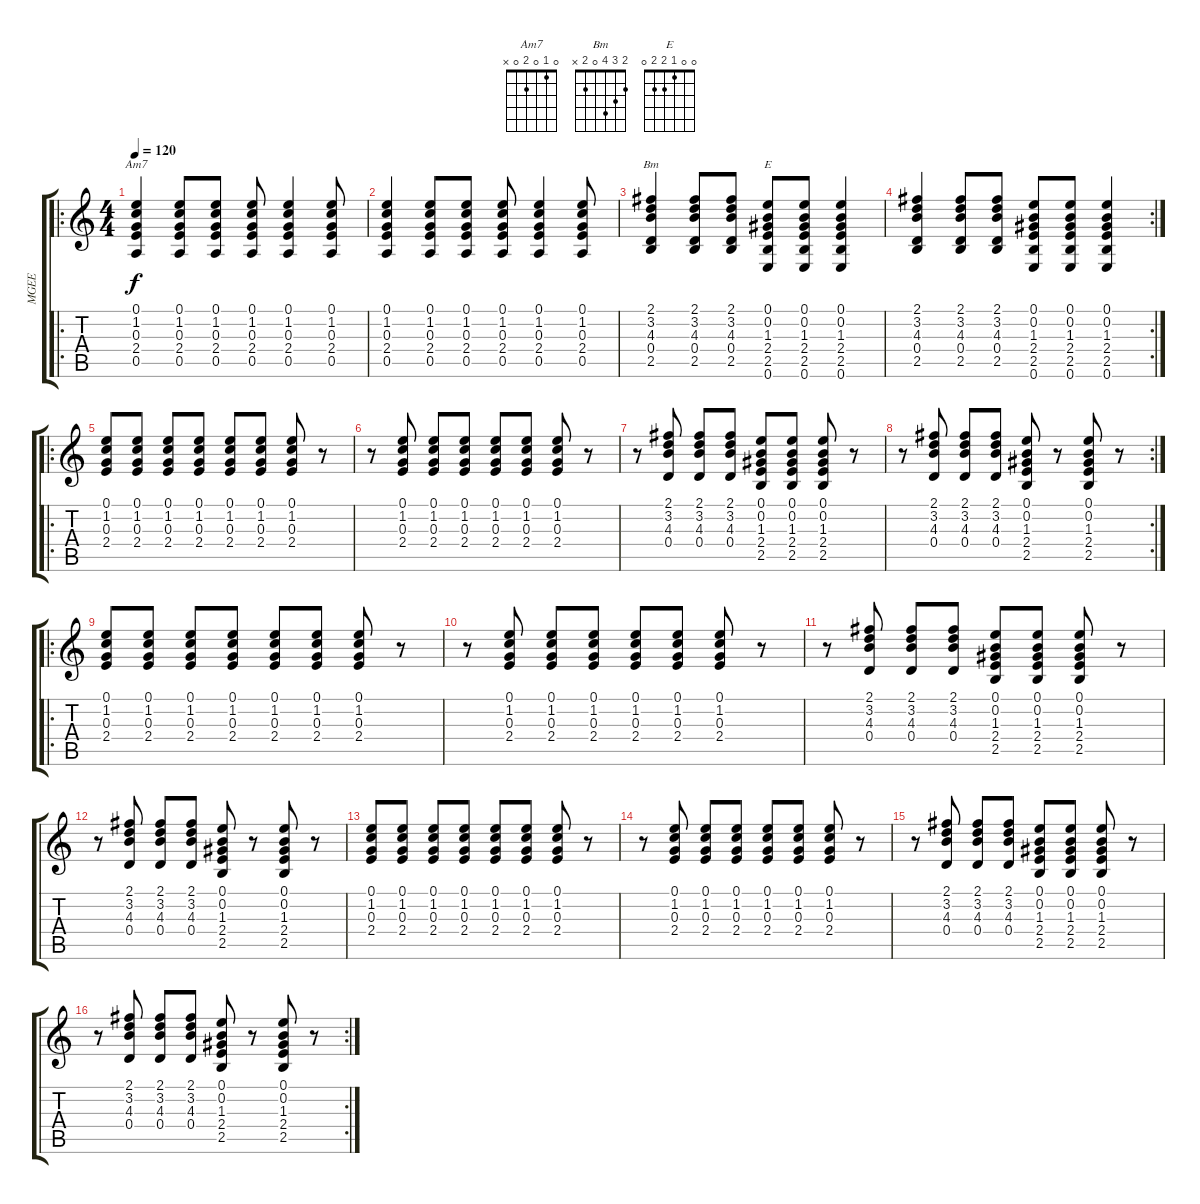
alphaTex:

\track ("MGEE" "MGEE") {instrument acousticguitarsteel}
\staff {score tabs}
\tuning (E4 B3 G3 D3 A2 E2) {hide}
\chord ("Am7" 0 1 0 2 0 x)
\chord ("Bm" 2 3 4 0 2 x)
\chord ("E" 0 0 1 2 2 0)
\ro
\ts (4 4)
\tempo 120
\clef g2
\ks c
(0.1 1.2 0.3 2.4 0.5).4{ch "Am7" dy f instrument acousticguitarsteel} (0.1 1.2 0.3 2.4 0.5).8 (0.1 1.2 0.3 2.4 0.5).8 (0.1 1.2 0.3 2.4 0.5).8 (0.1 1.2 0.3 2.4 0.5).4 (0.1 1.2 0.3 2.4 0.5).8 |
(0.1 1.2 0.3 2.4 0.5).4 (0.1 1.2 0.3 2.4 0.5).8 (0.1 1.2 0.3 2.4 0.5).8 (0.1 1.2 0.3 2.4 0.5).8 (0.1 1.2 0.3 2.4 0.5).4 (0.1 1.2 0.3 2.4 0.5).8 |
(2.1 3.2 4.3 0.4 2.5).4{ch "Bm"} (2.1 3.2 4.3 0.4 2.5).8 (2.1 3.2 4.3 0.4 2.5).8 (0.1 0.2 1.3 2.4 2.5 0.6).8{ch "E"} (0.1 0.2 1.3 2.4 2.5 0.6).8 (0.1 0.2 1.3 2.4 2.5 0.6).4 |
\rc 2
(2.1 3.2 4.3 0.4 2.5).4 (2.1 3.2 4.3 0.4 2.5).8 (2.1 3.2 4.3 0.4 2.5).8 (0.1 0.2 1.3 2.4 2.5 0.6).8 (0.1 0.2 1.3 2.4 2.5 0.6).8 (0.1 0.2 1.3 2.4 2.5 0.6).4 |
\ro
(0.1 1.2 0.3 2.4).8 (0.1 1.2 0.3 2.4).8 (0.1 1.2 0.3 2.4).8 (0.1 1.2 0.3 2.4).8 (0.1 1.2 0.3 2.4).8 (0.1 1.2 0.3 2.4).8 (0.1 1.2 0.3 2.4).8 r.8 |
r.8 (0.1 1.2 0.3 2.4).8 (0.1 1.2 0.3 2.4).8 (0.1 1.2 0.3 2.4).8 (0.1 1.2 0.3 2.4).8 (0.1 1.2 0.3 2.4).8 (0.1 1.2 0.3 2.4).8 r.8 |
r.8 (2.1 3.2 4.3 0.4).8 (2.1 3.2 4.3 0.4).8 (2.1 3.2 4.3 0.4).8 (0.1 0.2 1.3 2.4 2.5).8 (0.1 0.2 1.3 2.4 2.5).8 (0.1 0.2 1.3 2.4 2.5).8 r.8 |
\rc 2
r.8 (2.1 3.2 4.3 0.4).8 (2.1 3.2 4.3 0.4).8 (2.1 3.2 4.3 0.4).8 (0.1 0.2 1.3 2.4 2.5).8 r.8 (0.1 0.2 1.3 2.4 2.5).8 r.8 |
\ro
(0.1 1.2 0.3 2.4).8 (0.1 1.2 0.3 2.4).8 (0.1 1.2 0.3 2.4).8 (0.1 1.2 0.3 2.4).8 (0.1 1.2 0.3 2.4).8 (0.1 1.2 0.3 2.4).8 (0.1 1.2 0.3 2.4).8 r.8 |
r.8 (0.1 1.2 0.3 2.4).8 (0.1 1.2 0.3 2.4).8 (0.1 1.2 0.3 2.4).8 (0.1 1.2 0.3 2.4).8 (0.1 1.2 0.3 2.4).8 (0.1 1.2 0.3 2.4).8 r.8 |
r.8 (2.1 3.2 4.3 0.4).8 (2.1 3.2 4.3 0.4).8 (2.1 3.2 4.3 0.4).8 (0.1 0.2 1.3 2.4 2.5).8 (0.1 0.2 1.3 2.4 2.5).8 (0.1 0.2 1.3 2.4 2.5).8 r.8 |
r.8 (2.1 3.2 4.3 0.4).8 (2.1 3.2 4.3 0.4).8 (2.1 3.2 4.3 0.4).8 (0.1 0.2 1.3 2.4 2.5).8 r.8 (0.1 0.2 1.3 2.4 2.5).8 r.8 |
(0.1 1.2 0.3 2.4).8 (0.1 1.2 0.3 2.4).8 (0.1 1.2 0.3 2.4).8 (0.1 1.2 0.3 2.4).8 (0.1 1.2 0.3 2.4).8 (0.1 1.2 0.3 2.4).8 (0.1 1.2 0.3 2.4).8 r.8 |
r.8 (0.1 1.2 0.3 2.4).8 (0.1 1.2 0.3 2.4).8 (0.1 1.2 0.3 2.4).8 (0.1 1.2 0.3 2.4).8 (0.1 1.2 0.3 2.4).8 (0.1 1.2 0.3 2.4).8 r.8 |
r.8 (2.1 3.2 4.3 0.4).8 (2.1 3.2 4.3 0.4).8 (2.1 3.2 4.3 0.4).8 (0.1 0.2 1.3 2.4 2.5).8 (0.1 0.2 1.3 2.4 2.5).8 (0.1 0.2 1.3 2.4 2.5).8 r.8 |
\rc 2
r.8 (2.1 3.2 4.3 0.4).8 (2.1 3.2 4.3 0.4).8 (2.1 3.2 4.3 0.4).8 (0.1 0.2 1.3 2.4 2.5).8 r.8 (0.1 0.2 1.3 2.4 2.5).8 r.8
